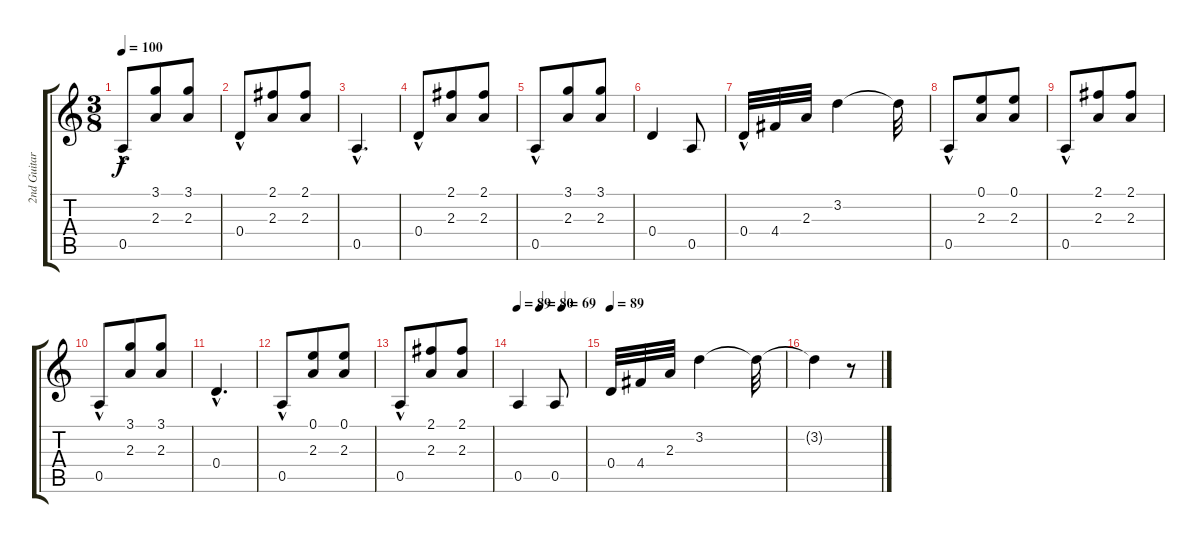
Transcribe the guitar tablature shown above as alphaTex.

\track ("2nd Guitar" "2nd Guitar") {instrument acousticguitarnylon}
\staff {score tabs}
\tuning (E4 B3 G3 D3 A2 E2) {hide}
\ts (3 8)
\tempo 100
\clef g2
\ks c
0.5{hac}.8{dy f} (3.1 2.3).8 (3.1 2.3).8 |
0.4{hac}.8 (2.1 2.3).8 (2.1 2.3).8 |
0.5{hac}.4{d} |
0.4{hac}.8 (2.1 2.3).8 (2.1 2.3).8 |
0.5{hac}.8 (3.1 2.3).8 (3.1 2.3).8 |
0.4.4 0.5.8 |
0.4{hac}.32 4.4.32 2.3.32 3.2.4 3.2{t}.32 |
0.5{hac}.8 (0.1 2.3).8 (0.1 2.3).8 |
0.5{hac}.8 (2.1 2.3).8 (2.1 2.3).8 |
0.5{hac}.8 (3.1 2.3).8 (3.1 2.3).8 |
0.4{hac}.4{d} |
0.5{hac}.8 (0.1 2.3).8 (0.1 2.3).8 |
0.5{hac}.8 (2.1 2.3).8 (2.1 2.3).8 |
\tempo 89
\tempo (80 0.3333333333333333)
\tempo (69 0.6666666666666666)
0.5.4 0.5.8 |
\tempo 89
0.4.32 4.4.32 2.3.32 3.2.4 3.2{t}.32 |
3.2{t}.4 r.8
